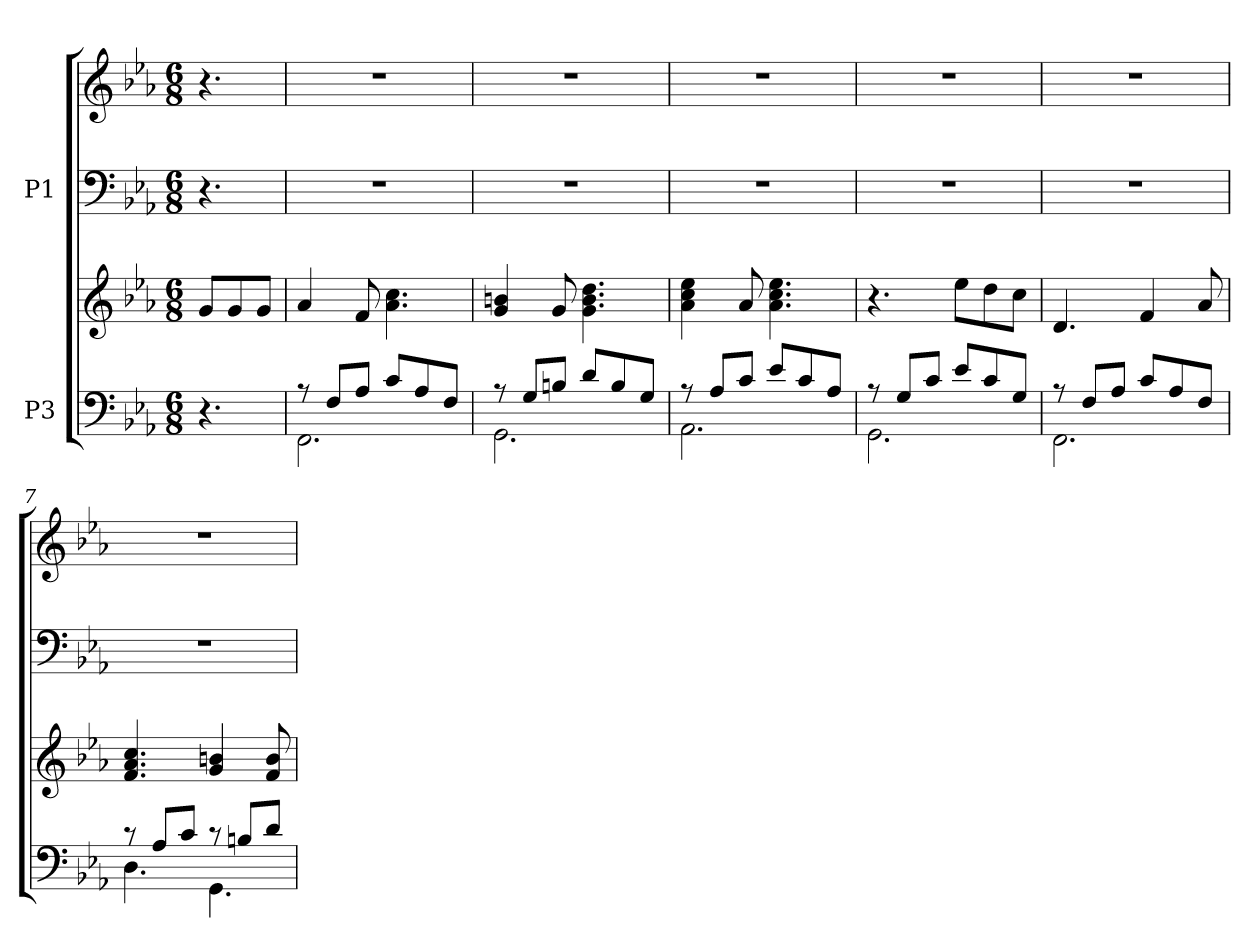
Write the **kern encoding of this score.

**kern	**kern	**kern	**kern
*part2	*part2	*part1	*part1
*staff4	*staff3	*staff2	*staff1
*I"P3	*	*I"P1	*
!!LO:PB:g=z
*clefF4	*clefG2	*clefF4	*clefG2
*k[b-e-a-]	*k[b-e-a-]	*k[b-e-a-]	*k[b-e-a-]
*c:	*c:	*c:	*c:
*M6/8	*M6/8	*M6/8	*M6/8
=1	=1	=1	=1
4.r	8gi/L	4.r	4.r
.	8gi/	.	.
.	8gi/J	.	.
=2	=2	=2	=2
*^	*	*	*
!	!	!	!LO:N:vis=1	!LO:N:vis=1
8r	2.FFi\	4a-i/	2.r	2.r
8Fi/L	.	.	.	.
8A-i/J	.	8fi/	.	.
8ci/L	.	4.a-i\ 4.cci	.	.
8A-i/	.	.	.	.
8Fi/J	.	.	.	.
=3	=3	=3	=3	=3
!	!	!	!LO:N:vis=1	!LO:N:vis=1
8r	2.GGi\	4gi/ 4bni	2.r	2.r
8Gi/L	.	.	.	.
8Bni/J	.	8gi/	.	.
8di/L	.	4.gi\ 4.bi 4.ddi	.	.
8Bi/	.	.	.	.
8Gi/J	.	.	.	.
=4	=4	=4	=4	=4
!	!	!	!LO:N:vis=1	!LO:N:vis=1
8r	2.AA-i\	4a-i\ 4cci 4ee-i	2.r	2.r
8A-i/L	.	.	.	.
8ci/J	.	8a-i/	.	.
8e-i/L	.	4.a-i\ 4.cci 4.ee-i	.	.
8ci/	.	.	.	.
8A-i/J	.	.	.	.
=5	=5	=5	=5	=5
!	!	!	!LO:N:vis=1	!LO:N:vis=1
8r	2.GGi\	4.r	2.r	2.r
8Gi/L	.	.	.	.
8ci/J	.	.	.	.
8e-i/L	.	8ee-i\L	.	.
8ci/	.	8ddi\	.	.
8Gi/J	.	8cci\J	.	.
!!LO:LB:g=z
=6	=6	=6	=6	=6
!	!	!	!LO:N:vis=1	!LO:N:vis=1
8r	2.FFi\	4.di/	2.r	2.r
8Fi/L	.	.	.	.
8A-i/J	.	.	.	.
8ci/L	.	4fi/	.	.
8A-i/	.	.	.	.
8Fi/J	.	8a-i/	.	.
=7	=7	=7	=7	=7
!	!	!	!LO:N:vis=1	!LO:N:vis=1
8r	4.Di\	4.fi/ 4.a-i 4.cci	2.r	2.r
8A-i/L	.	.	.	.
8ci/J	.	.	.	.
8r	4.GGi\	4gi/ 4bni	.	.
8Bni/L	.	.	.	.
8di/J	.	8fi/ 8bi	.	.
*v	*v	*	*	*
=	=	=	=
*-	*-	*-	*-
